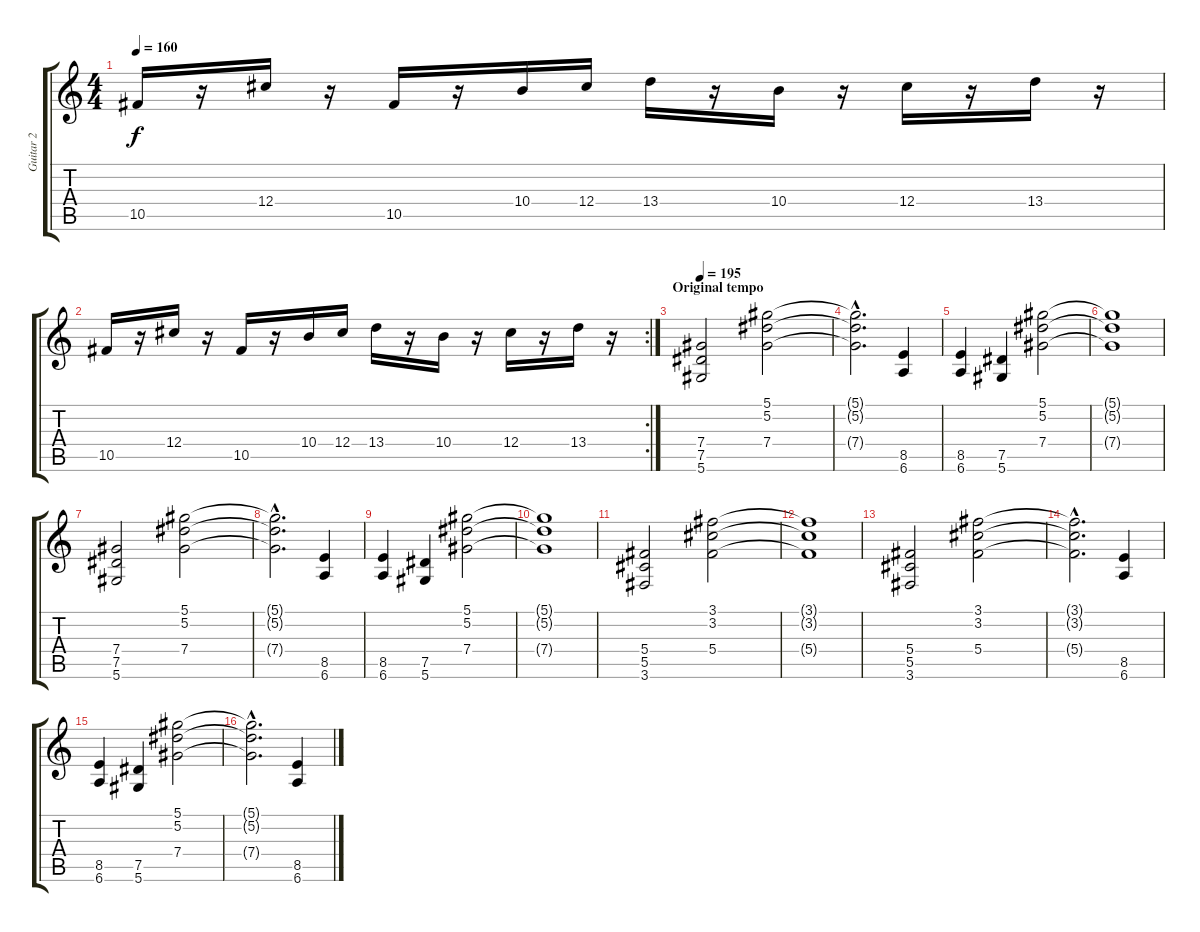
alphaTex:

\track ("Guitar 2" "Guitar 2") {instrument distortionguitar}
\staff {score tabs}
\tuning (Eb4 Bb3 Gb3 Db3 Ab2 Eb2) {hide}
\ts (4 4)
\tempo 160
\clef g2
\ks c
10.5.16{dy f} r.16 12.4.16 r.16 10.5.16 r.16 10.4.16 12.4.16 13.4.16 r.16 10.4.16 r.16 12.4.16 r.16 13.4.16 r.16 |
\rc 2
10.5.16 r.16 12.4.16 r.16 10.5.16 r.16 10.4.16 12.4.16 13.4.16 r.16 10.4.16 r.16 12.4.16 r.16 13.4.16 r.16 |
\section ("" "Original tempo")
\tempo 195
(7.4 7.5 5.6).2 (5.1 5.2 7.4).2 |
(5.1{hac t} 5.2{hac t} 7.4{hac t}).2{d} (8.5 6.6).4 |
(8.5 6.6).4 (7.5 5.6).4 (5.1 5.2 7.4).2 |
(5.1{t} 5.2{t} 7.4{t}).1 |
(7.4 7.5 5.6).2 (5.1 5.2 7.4).2 |
(5.1{hac t} 5.2{hac t} 7.4{hac t}).2{d} (8.5 6.6).4 |
(8.5 6.6).4 (7.5 5.6).4 (5.1 5.2 7.4).2 |
(5.1{t} 5.2{t} 7.4{t}).1 |
(5.4 5.5 3.6).2 (3.1 3.2 5.4).2 |
(3.1{t} 3.2{t} 5.4{t}).1 |
(5.4 5.5 3.6).2 (3.1 3.2 5.4).2 |
(3.1{hac t} 3.2{hac t} 5.4{hac t}).2{d} (8.5 6.6).4 |
(8.5 6.6).4 (7.5 5.6).4 (5.1 5.2 7.4).2 |
(5.1{hac t} 5.2{hac t} 7.4{hac t}).2{d} (8.5 6.6).4
